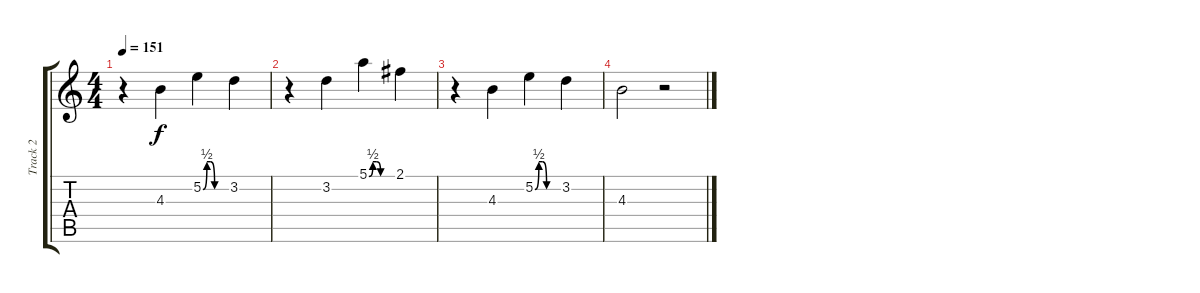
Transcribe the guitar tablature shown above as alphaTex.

\track ("Track 2" "Track 2") {instrument distortionguitar}
\staff {score tabs}
\tuning (E4 B3 G3 D3 A2 E2) {hide}
\ts (4 4)
\tempo 151
\clef g2
\ks c
r.4{dy f} 4.3.4 5.2{be (custom 0 0 10 2 20 2 30 0 60 0)}.4 3.2.4 |
r.4 3.2.4 5.1{be (custom 0 0 10 2 20 2 30 0 60 0)}.4 2.1.4 |
r.4 4.3.4 5.2{be (custom 0 0 10 2 20 2 30 0 60 0)}.4 3.2.4 |
4.3.2 r.2
